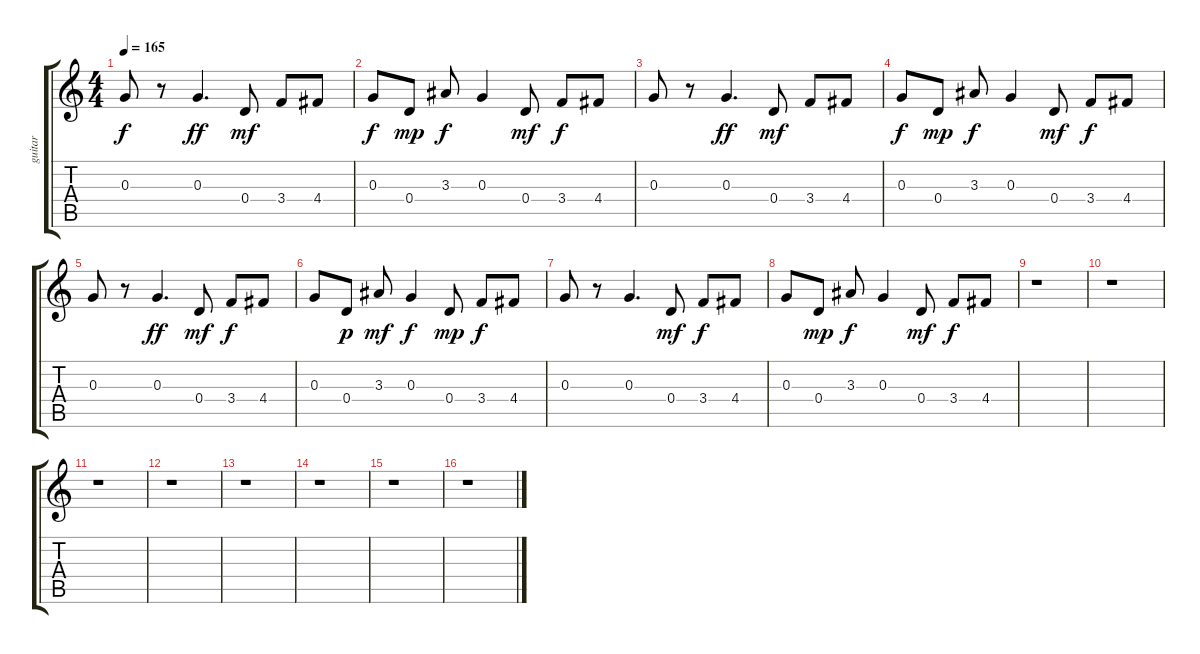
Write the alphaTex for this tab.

\track ("guitar" "guitar") {instrument overdrivenguitar}
\staff {score tabs}
\tuning (E4 B3 G3 D3 A2 E2) {hide}
\ts (4 4)
\tempo 165
\clef g2
\ks c
0.3.8{dy f} r.8 0.3.4{d dy ff} 0.4.8{dy mf} 3.4.8 4.4.8 |
0.3.8{dy f} 0.4.8{dy mp} 3.3.8{dy f} 0.3.4 0.4.8{dy mf} 3.4.8{dy f} 4.4.8 |
0.3.8 r.8 0.3.4{d dy ff} 0.4.8{dy mf} 3.4.8 4.4.8 |
0.3.8{dy f} 0.4.8{dy mp} 3.3.8{dy f} 0.3.4 0.4.8{dy mf} 3.4.8{dy f} 4.4.8 |
0.3.8 r.8 0.3.4{d dy ff} 0.4.8{dy mf} 3.4.8{dy f} 4.4.8 |
0.3.8 0.4.8{dy p} 3.3.8{dy mf} 0.3.4{dy f} 0.4.8{dy mp} 3.4.8{dy f} 4.4.8 |
0.3.8 r.8 0.3.4{d} 0.4.8{dy mf} 3.4.8{dy f} 4.4.8 |
0.3.8 0.4.8{dy mp} 3.3.8{dy f} 0.3.4 0.4.8{dy mf} 3.4.8{dy f} 4.4.8 |
r.1 |
r.1 |
r.1 |
r.1 |
r.1 |
r.1 |
r.1 |
r.1
